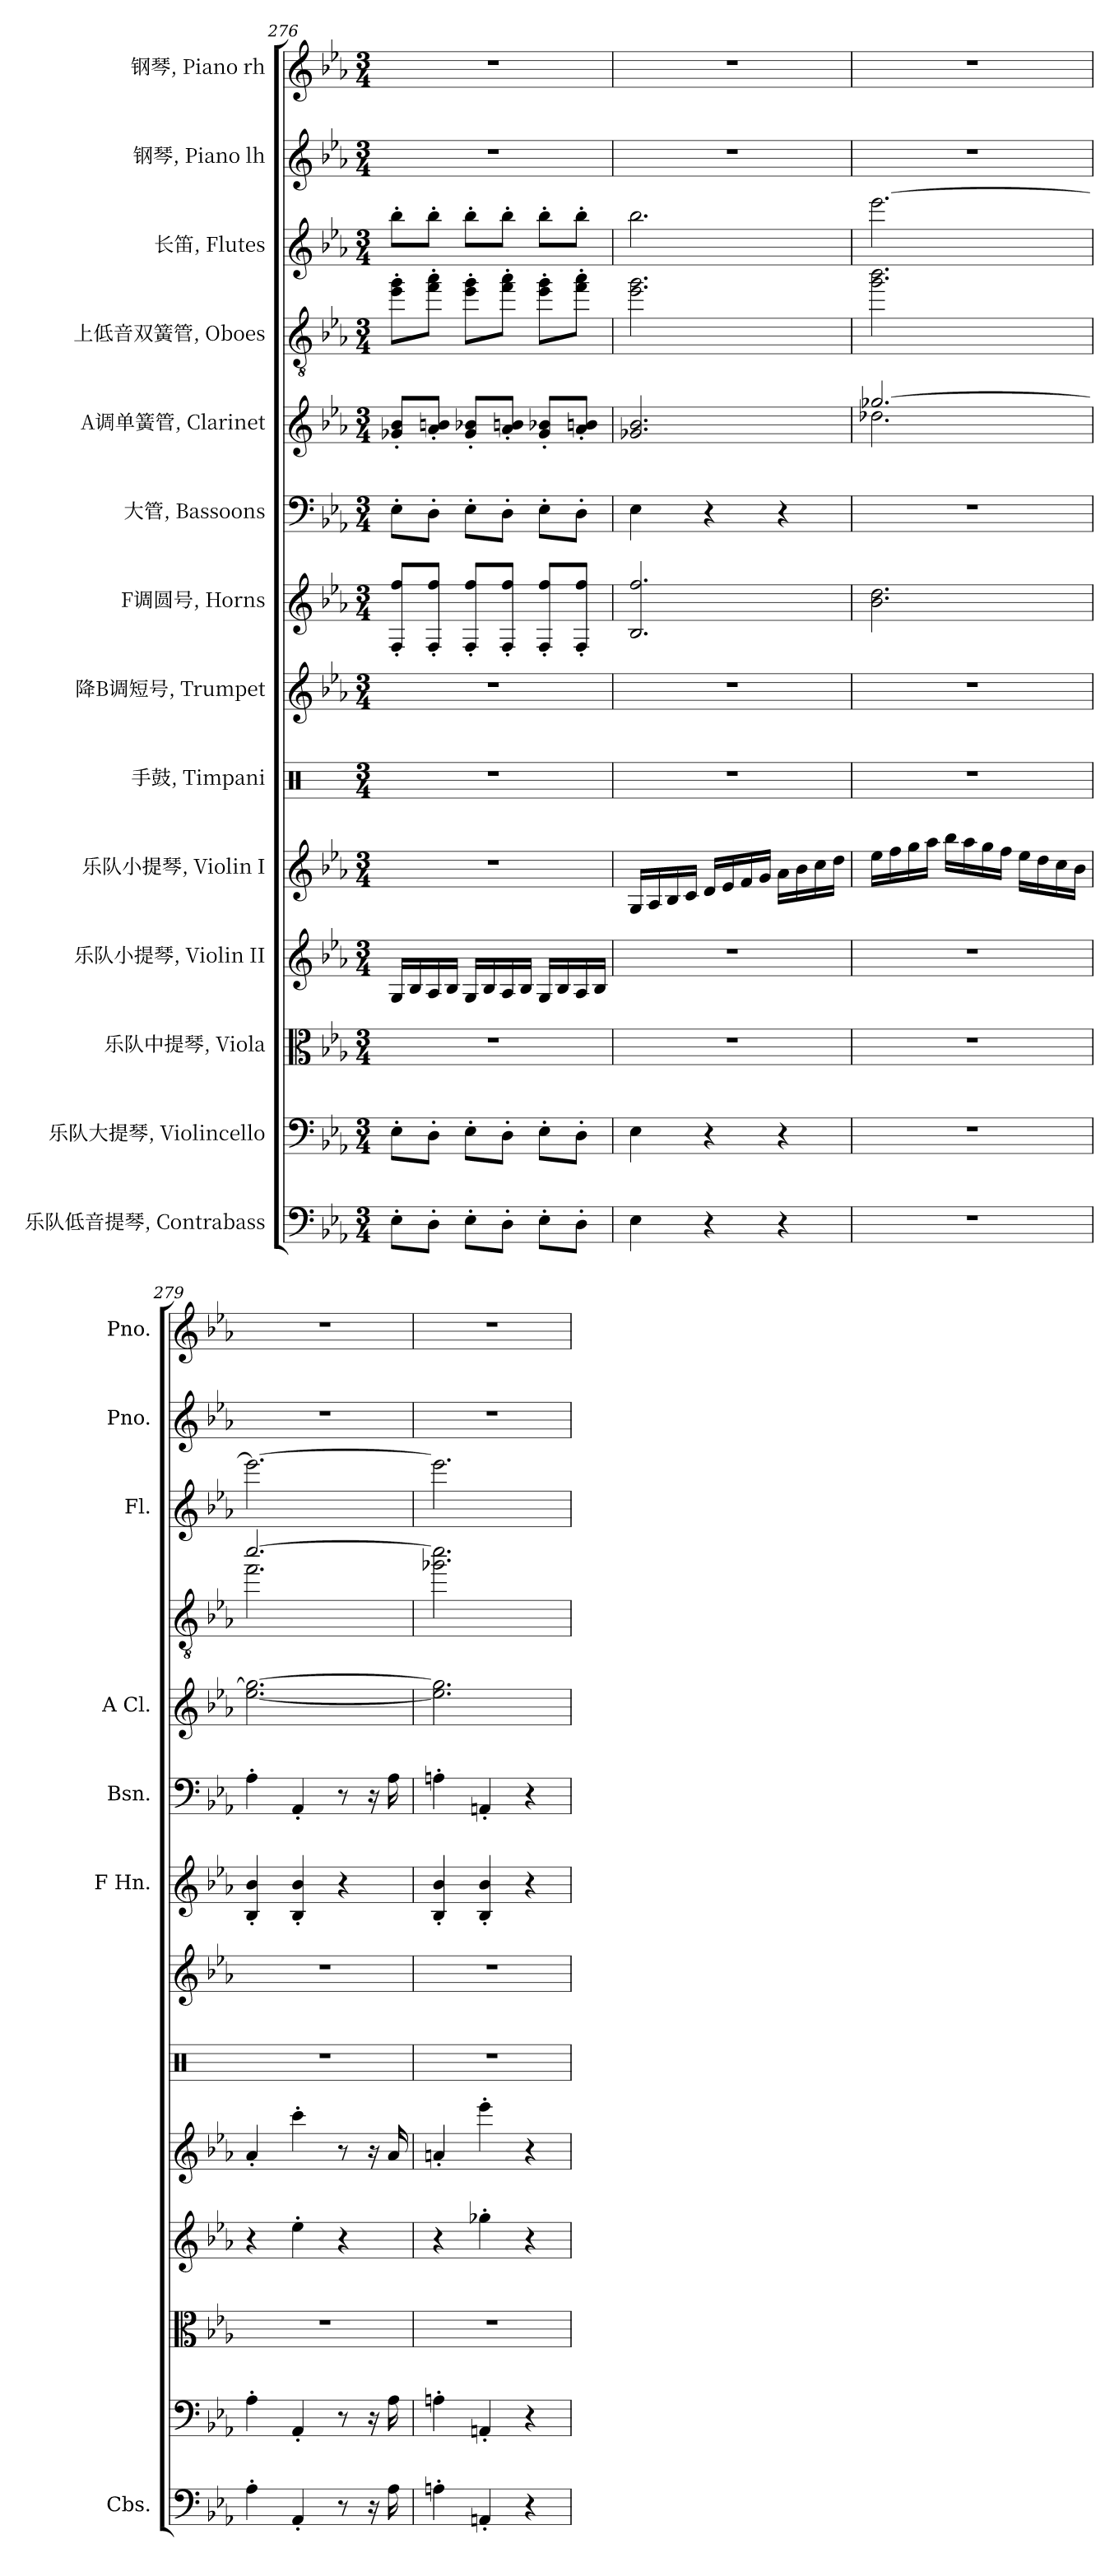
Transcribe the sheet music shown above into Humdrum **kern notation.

**kern	**kern	**kern	**kern	**kern	**kern	**kern	**kern	**kern	**kern	**kern	**kern	**kern	**kern
*part14	*part13	*part12	*part11	*part10	*part9	*part8	*part7	*part6	*part5	*part4	*part3	*part2	*part1
*staff14	*staff13	*staff12	*staff11	*staff10	*staff9	*staff8	*staff7	*staff6	*staff5	*staff4	*staff3	*staff2	*staff1
*I"乐队低音提琴, Contrabass	*I"乐队大提琴, Violincello	*I"乐队中提琴, Viola	*I"乐队小提琴, Violin II	*I"乐队小提琴, Violin I	*I"手鼓, Timpani	*I"降B调短号, Trumpet	*I"F调圆号, Horns	*I"大管, Bassoons	*I"A调单簧管, Clarinet	*I"上低音双簧管, Oboes	*I"长笛, Flutes	*I"钢琴, Piano lh	*I"钢琴, Piano rh
*I'Cbs.	*	*	*	*	*	*	*I'F Hn.	*I'Bsn.	*I'A Cl.	*	*I'Fl.	*I'Pno.	*I'Pno.
!!LO:PB:g=z
*clefF4	*clefF4	*clefC3	*clefG2	*clefG2	*clefX	*clefG2	*clefG2	*clefF4	*clefG2	*clefGv2	*clefG2	*clefG2	*clefG2
*ITrd7c12	*	*	*	*	*	*ITrd1c2	*ITrd4c7	*	*ITrd2c3	*	*	*	*
*k[b-e-a-]	*k[b-e-a-]	*k[b-e-a-]	*k[b-e-a-]	*k[b-e-a-]	*k[]	*k[b-e-a-d-g-]	*k[b-e-a-d-]	*k[b-e-a-]	*k[]	*k[b-e-a-]	*k[b-e-a-]	*k[b-e-a-]	*k[b-e-a-]
*M3/4	*M3/4	*M3/4	*M3/4	*M3/4	*M3/4	*M3/4	*M3/4	*M3/4	*M3/4	*M3/4	*M3/4	*M3/4	*M3/4
=276	=276	=276	=276	=276	=276	=276	=276	=276	=276	=276	=276	=276	=276
8EE-'\L	8E-'\L	2.r	16G/LL	2.r	2.r	2.r	8BB-/' 8b-/'L	8E-'\L	8e-X/' 8g/'L	8ee-\' 8gg\'L	8bb-'\L	2.r	2.r
.	.	.	16B-/	.	.	.	.	.	.	.	.	.	.
8DD'\J	8D'\J	.	16A-/	.	.	.	8BB-/' 8b-/'J	8D'\J	8f/' 8g#X/'J	8ff\' 8aa-\'J	8bb-'\J	.	.
.	.	.	16B-/JJ	.	.	.	.	.	.	.	.	.	.
8EE-'\L	8E-'\L	.	16G/LL	.	.	.	8BB-/' 8b-/'L	8E-'\L	8e-/' 8gn/'L	8ee-\' 8gg\'L	8bb-'\L	.	.
.	.	.	16B-/	.	.	.	.	.	.	.	.	.	.
8DD'\J	8D'\J	.	16A-/	.	.	.	8BB-/' 8b-/'J	8D'\J	8f/' 8g#X/'J	8ff\' 8aa-\'J	8bb-'\J	.	.
.	.	.	16B-/JJ	.	.	.	.	.	.	.	.	.	.
8EE-'\L	8E-'\L	.	16G/LL	.	.	.	8BB-/' 8b-/'L	8E-'\L	8e-/' 8gn/'L	8ee-\' 8gg\'L	8bb-'\L	.	.
.	.	.	16B-/	.	.	.	.	.	.	.	.	.	.
8DD'\J	8D'\J	.	16A-/	.	.	.	8BB-/' 8b-/'J	8D'\J	8f/' 8g#X/'J	8ff\' 8aa-\'J	8bb-'\J	.	.
.	.	.	16B-/JJ	.	.	.	.	.	.	.	.	.	.
=277	=277	=277	=277	=277	=277	=277	=277	=277	=277	=277	=277	=277	=277
4EE-\	4E-\	2.r	2.r	16G/LL	2.r	2.r	2.E-/ 2.b-/	4E-\	2.e-X/ 2.g/	2.ee-\ 2.gg\	2.bb-\	2.r	2.r
.	.	.	.	16A-/	.	.	.	.	.	.	.	.	.
.	.	.	.	16B-/	.	.	.	.	.	.	.	.	.
.	.	.	.	16c/JJ	.	.	.	.	.	.	.	.	.
4r	4r	.	.	16d/LL	.	.	.	4r	.	.	.	.	.
.	.	.	.	16e-/	.	.	.	.	.	.	.	.	.
.	.	.	.	16f/	.	.	.	.	.	.	.	.	.
.	.	.	.	16g/JJ	.	.	.	.	.	.	.	.	.
4r	4r	.	.	16a-\LL	.	.	.	4r	.	.	.	.	.
.	.	.	.	16b-\	.	.	.	.	.	.	.	.	.
.	.	.	.	16cc\	.	.	.	.	.	.	.	.	.
.	.	.	.	16dd\JJ	.	.	.	.	.	.	.	.	.
!!LO:PB:g=z
=278	=278	=278	=278	=278	=278	=278	=278	=278	=278	=278	=278	=278	=278
*	*	*	*	*	*	*	*	*	*^	*	*	*	*
2.r	2.r	2.r	2.r	16ee-\LL	2.r	2.r	2.e-\ 2.g\	2.r	[2.ee-X/	2.b-X\	2.gg\ 2.bb-\	[2.eee-\	2.r	2.r
.	.	.	.	16ff\	.	.	.	.	.	.	.	.	.	.
.	.	.	.	16gg\	.	.	.	.	.	.	.	.	.	.
.	.	.	.	16aa-\JJ	.	.	.	.	.	.	.	.	.	.
.	.	.	.	16bb-\LL	.	.	.	.	.	.	.	.	.	.
.	.	.	.	16aa-\	.	.	.	.	.	.	.	.	.	.
.	.	.	.	16gg\	.	.	.	.	.	.	.	.	.	.
.	.	.	.	16ff\JJ	.	.	.	.	.	.	.	.	.	.
.	.	.	.	16ee-\LL	.	.	.	.	.	.	.	.	.	.
.	.	.	.	16dd\	.	.	.	.	.	.	.	.	.	.
.	.	.	.	16cc\	.	.	.	.	.	.	.	.	.	.
.	.	.	.	16b-\JJ	.	.	.	.	.	.	.	.	.	.
*	*	*	*	*	*	*	*	*	*v	*v	*	*	*	*
=279	=279	=279	=279	=279	=279	=279	=279	=279	=279	=279	=279	=279	=279
*	*	*	*	*	*	*	*	*	*	*^	*	*	*
4AA-'\	4A-'\	2.r	4r	4a-'/	2.r	2.r	4E-/' 4e-/'	4A-'\	[2.cc\ 2.ee-\_	[2.ccc/	2.ff\	2.eee-\_	2.r	2.r
4AAA-'/	4AA-'/	.	4ee-'\	4ccc'\	.	.	4E-/' 4e-/'	4AA-'/	.	.	.	.	.	.
8r	8r	.	4r	8r	.	.	4r	8r	.	.	.	.	.	.
16r	16r	.	.	16r	.	.	.	16r	.	.	.	.	.	.
16AA-\	16A-\	.	.	16a-/	.	.	.	16A-\	.	.	.	.	.	.
*	*	*	*	*	*	*	*	*	*	*v	*v	*	*	*
=280	=280	=280	=280	=280	=280	=280	=280	=280	=280	=280	=280	=280	=280
4AAn'\	4An'\	2.r	4r	4an'/	2.r	2.r	4E-/' 4e-/'	4An'\	2.cc\] 2.ee-\]	2.gg-X\ 2.ccc\]	2.eee-\]	2.r	2.r
4AAAn'/	4AAn'/	.	4gg-X'\	4eee-'\	.	.	4E-/' 4e-/'	4AAn'/	.	.	.	.	.
4r	4r	.	4r	4r	.	.	4r	4r	.	.	.	.	.
=	=	=	=	=	=	=	=	=	=	=	=	=	=
*-	*-	*-	*-	*-	*-	*-	*-	*-	*-	*-	*-	*-	*-
